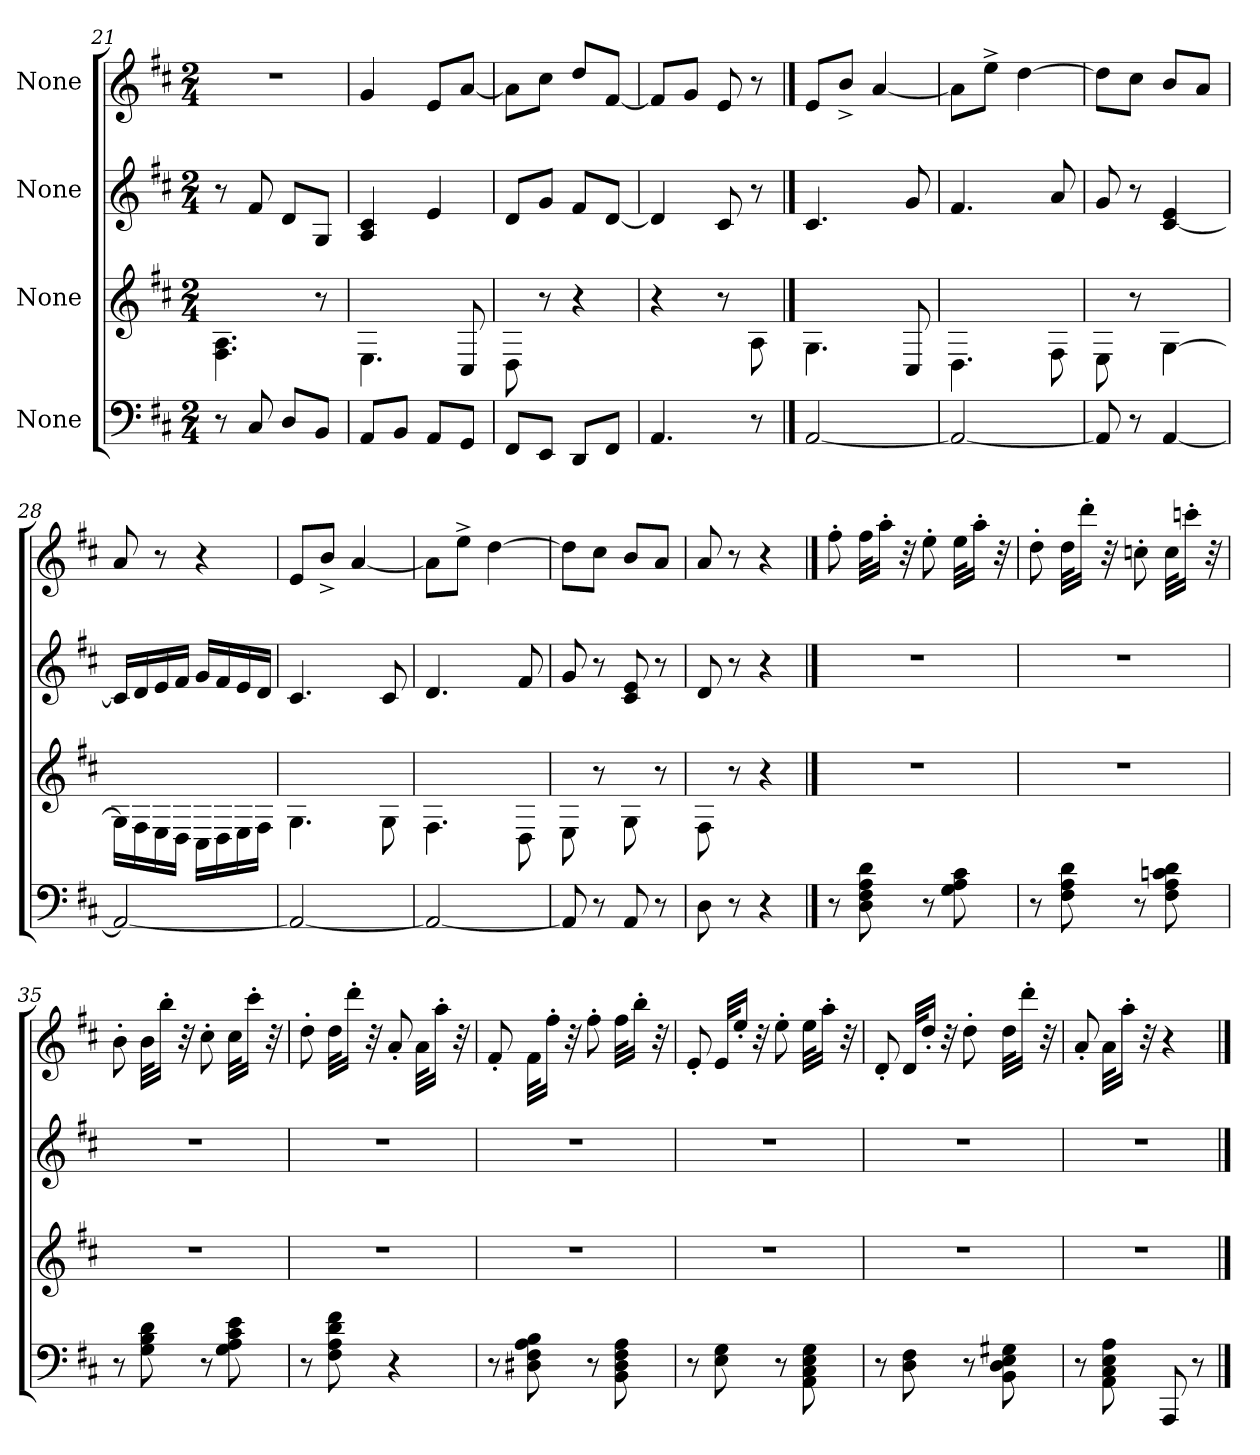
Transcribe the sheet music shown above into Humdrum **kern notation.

**kern	**kern	**kern	**kern
*part4	*part3	*part2	*part1
*staff4	*staff3	*staff2	*staff1
*I"None	*I"None	*I"None	*I"None
*clefF4	*clefG2	*clefG2	*clefG2
*k[f#c#]	*k[f#c#]	*k[f#c#]	*k[f#c#]
*M2/4	*M2/4	*M2/4	*M2/4
=21	=21	=21	=21
8r	4.F#\ 4.A\	8r	2r
8C#/	.	8f#/	.
8D/L	.	8d/L	.
8BB/J	8r	8G/J	.
=22	=22	=22	=22
8AA/L	4.E\	4A/ 4c#/	4g/
8BB/J	.	.	.
8AA/L	.	4e/	8e/L
8GG/J	8C#/	.	[8a/J
=23	=23	=23	=23
8FF#/L	8D\	8d/L	8a\L]
8EE/J	8r	8g/J	8cc#\J
8DD/L	4r	8f#/L	8dd/L
8FF#/J	.	[8d/J	[8f#/J
=24	=24	=24	=24
4.AA/	4r	4d/]	8f#/L]
.	.	.	8g/J
.	8r	8c#/	8e/
8r	8A\	8r	8r
==25	==25	==25	==25
[2AA/	4.G\	4.c#/	8e/L
.	.	.	8b^/J
.	.	.	[4a/
.	8C#/	8g/	.
=26	=26	=26	=26
2AA/_	4.D\	4.f#/	8a\L]
.	.	.	8ee^\J
.	.	.	[4dd\
.	8F#\	8a/	.
=27	=27	=27	=27
8AA/]	8E\	8g/	8dd\L]
8r	8r	8r	8cc#\J
[4AA/	[4G\	[4c#/ 4e/	8b/L
.	.	.	8a/J
=28	=28	=28	=28
2AA/_	16G\LL]	16c#/LL]	8a/
.	16F#\	16d/	.
.	16E\	16e/	8r
.	16D\JJ	16f#/JJ	.
.	16C#\LL	16g/LL	4r
.	16D\	16f#/	.
.	16E\	16e/	.
.	16F#\JJ	16d/JJ	.
=29	=29	=29	=29
2AA/_	4.G\	4.c#/	8e/L
.	.	.	8b^/J
.	.	.	[4a/
.	8G\	8c#/	.
=30	=30	=30	=30
2AA/_	4.F#\	4.d/	8a\L]
.	.	.	8ee^\J
.	.	.	[4dd\
.	8D\	8f#/	.
=31	=31	=31	=31
8AA/]	8E\	8g/	8dd\L]
8r	8r	8r	8cc#\J
8AA/	8G\	8c#/ 8e/	8b/L
8r	8r	8r	8a/J
=32	=32	=32	=32
8D\	8F#\	8d/	8a/
8r	8r	8r	8r
4r	4r	4r	4r
==33	==33	==33	==33
8r	2r	2r	8ff#'\
8D\ 8F#\ 8A\ 8d\	.	.	32ff#\KLL
.	.	.	16aa'\JJ
.	.	.	32r
8r	.	.	8ee'\
8G\ 8A\ 8c#\	.	.	32ee\KLL
.	.	.	16aa'\JJ
.	.	.	32r
=34	=34	=34	=34
8r	2r	2r	8dd'\
8F#\ 8A\ 8d\	.	.	32dd\KLL
.	.	.	16ddd'\JJ
.	.	.	32r
8r	.	.	8ccn'\
8F#\ 8A\ 8cn\ 8d\	.	.	32cc\KLL
.	.	.	16cccn'\JJ
.	.	.	32r
=35	=35	=35	=35
8r	2r	2r	8b'\
8G\ 8B\ 8d\	.	.	32b\KLL
.	.	.	16bb'\JJ
.	.	.	32r
8r	.	.	8cc#'\
8G\ 8A\ 8c#\ 8e\	.	.	32cc#\KLL
.	.	.	16ccc#'\JJ
.	.	.	32r
=36	=36	=36	=36
8r	2r	2r	8dd'\
8F#\ 8A\ 8d\ 8f#\	.	.	32dd\KLL
.	.	.	16ddd'\JJ
.	.	.	32r
4r	.	.	8a'/
.	.	.	32a\KLL
.	.	.	16aa'\JJ
.	.	.	32r
=37	=37	=37	=37
8r	2r	2r	8f#'/
8D#X\ 8F#\ 8A\ 8B\	.	.	32f#\KLL
.	.	.	16ff#'\JJ
.	.	.	32r
8r	.	.	8ff#'\
8BB\ 8D#\ 8F#\ 8A\	.	.	32ff#\KLL
.	.	.	16bb'\JJ
.	.	.	32r
=38	=38	=38	=38
8r	2r	2r	8e'/
8E\ 8G\	.	.	32e/KLL
.	.	.	16ee'/JJ
.	.	.	32r
8r	.	.	8ee'\
8AA\ 8C#\ 8E\ 8G\	.	.	32ee\KLL
.	.	.	16aa'\JJ
.	.	.	32r
=39	=39	=39	=39
8r	2r	2r	8d'/
8D\ 8F#\	.	.	32d/KLL
.	.	.	16dd'/JJ
.	.	.	32r
8r	.	.	8dd'\
8BB\ 8D\ 8E\ 8G#X\	.	.	32dd\KLL
.	.	.	16ddd'\JJ
.	.	.	32r
=40	=40	=40	=40
8r	2r	2r	8a'/
8AA\ 8C#\ 8E\ 8A\	.	.	32a\KLL
.	.	.	16aa'\JJ
.	.	.	32r
8AAA/	.	.	4r
8r	.	.	.
==	==	==	==
*-	*-	*-	*-
